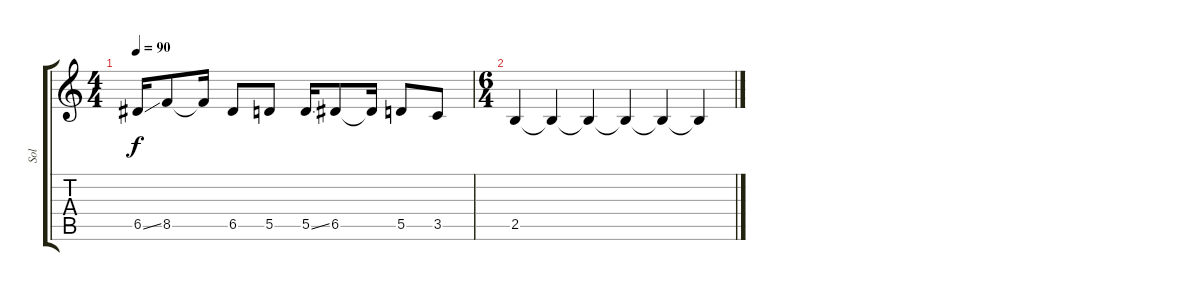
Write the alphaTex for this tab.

\track ("Sol" "Sol") {instrument acousticguitarsteel}
\staff {score tabs}
\tuning (E4 B3 G3 D3 A2 E2) {hide}
\ts (4 4)
\tempo 90
\clef g2
\ks c
6.5{ss}.16{dy f} 8.5.8 8.5{t}.16 6.5.8 5.5.8 5.5{ss}.16 6.5.8 6.5{t}.16 5.5.8 3.5.8 |
\ts (6 4)
2.5.4 2.5{t}.4 2.5{t}.4 2.5{t}.4 2.5{t}.4 2.5{t}.4
